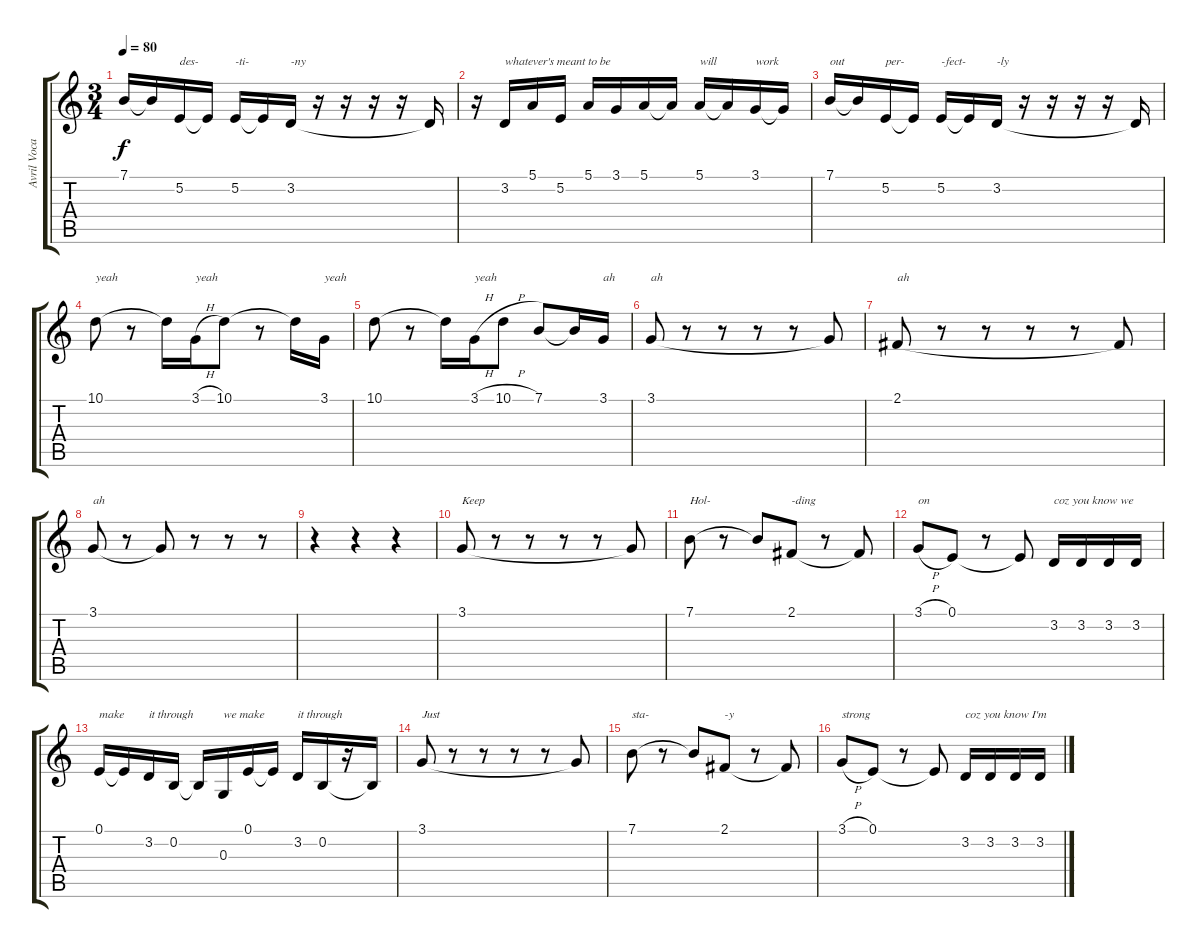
\track ("Avril Vocals" "Avril Voca") {instrument clarinet}
\staff {score tabs}
\tuning (E4 B3 G3 D3 A2 E2) {hide}
\ts (3 4)
\tempo 80
\clef g2
\ks c
7.1.16{dy f} 7.1{t}.16 5.2.16{txt "des-"} 5.2{t}.16 5.2.16{txt "-ti-"} 5.2{t}.16 3.2.16{txt "-ny"} r.16 r.16 r.16 r.16 3.2{t}.16 |
r.16 3.2.16{txt "whatever's meant to be"} 5.1.16 5.2.16 5.1.16 3.1.16 5.1.16 5.1{t}.16 5.1.16{txt "will"} 5.1{t}.16 3.1.16{txt "work"} 3.1{t}.16 |
7.1.16{txt "out"} 7.1{t}.16 5.2.16{txt "per-"} 5.2{t}.16 5.2.16{txt "-fect-"} 5.2{t}.16 3.2.16{txt "-ly"} r.16 r.16 r.16 r.16 3.2{t}.16 |
10.1.8{txt "yeah"} r.8 10.1{t}.16 3.1{h}.16{txt "yeah"} 10.1.8 r.8 10.1{t}.16 3.1.16{txt "yeah"} |
10.1.8 r.8 10.1{t}.16 3.1{h}.16{txt "yeah"} 10.1{h}.8 7.1.8 7.1{t}.16 3.1.16{txt "ah"} |
3.1.8{txt "ah"} r.8 r.8 r.8 r.8 3.1{t}.8 |
2.1.8{txt "ah"} r.8 r.8 r.8 r.8 2.1{t}.8 |
3.1.8{txt "ah"} r.8 3.1{t}.8 r.8 r.8 r.8 |
r.4 r.4 r.4 |
3.1.8{txt "Keep"} r.8 r.8 r.8 r.8 3.1{t}.8 |
7.1.8{txt "Hol-"} r.8 7.1{t}.8 2.1.8{txt "-ding"} r.8 2.1{t}.8 |
3.1{h}.8{txt "on"} 0.1.8 r.8 0.1{t}.8 3.2.16{txt "coz you know we"} 3.2.16 3.2.16 3.2.16 |
0.1.16{txt "make"} 0.1{t}.16 3.2.16{txt "it through"} 0.2.16 0.2{t}.16 0.3.16{txt "we make"} 0.1.16 0.1{t}.16 3.2.16{txt "it through"} 0.2.16 r.16 0.2{t}.16 |
3.1.8{txt "Just"} r.8 r.8 r.8 r.8 3.1{t}.8 |
7.1.8{txt "sta-"} r.8 7.1{t}.8 2.1.8{txt "-y"} r.8 2.1{t}.8 |
3.1{h}.8{txt "strong"} 0.1.8 r.8 0.1{t}.8 3.2.16{txt "coz you know I'm"} 3.2.16 3.2.16 3.2.16
